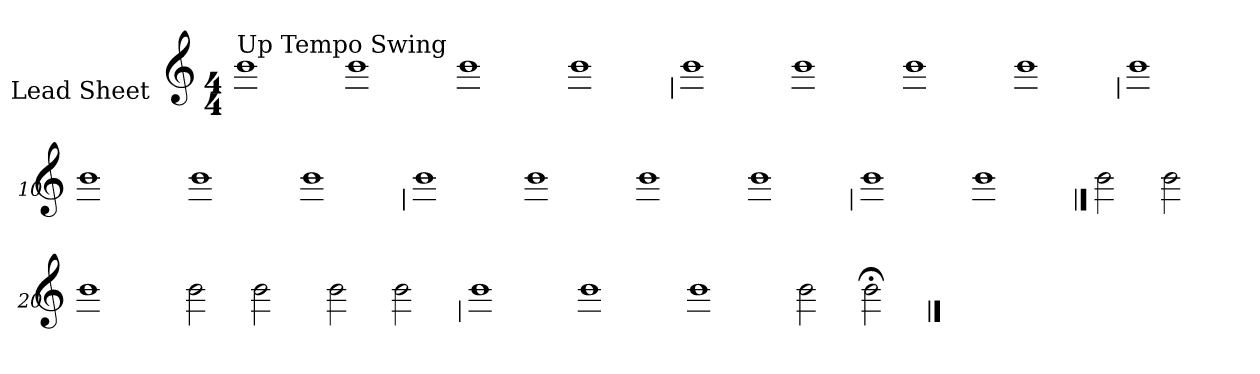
**kern
*part1
*staff1
*I"Lead Sheet
*stria0
*clefG2
*k[]
*C:
*M4/4
=1||
!LO:TX:a:t=Up Tempo Swing
1b
=2-
1b
=3-
1b
=4-
1b
!!LO:LB:g=z
=5
1b
=6-
1b
=7-
1b
=8-
1b
!!LO:LB:g=z
=9
1b
=10-
1b
=11-
1b
=12-
1b
!!LO:LB:g=z
=13
1b
=14-
1b
=15-
1b
=16-
1b
!!LO:LB:g=z
=17
1b
=18-
1b
!!LO:LB:g=z
==19
2b
2b
=20-
1b
=21-
2b
2b
=22-
2b
2b
!!LO:LB:g=z
=23
1b
=24-
1b
=25-
1b
=26-
2b
2b;
==
*-
